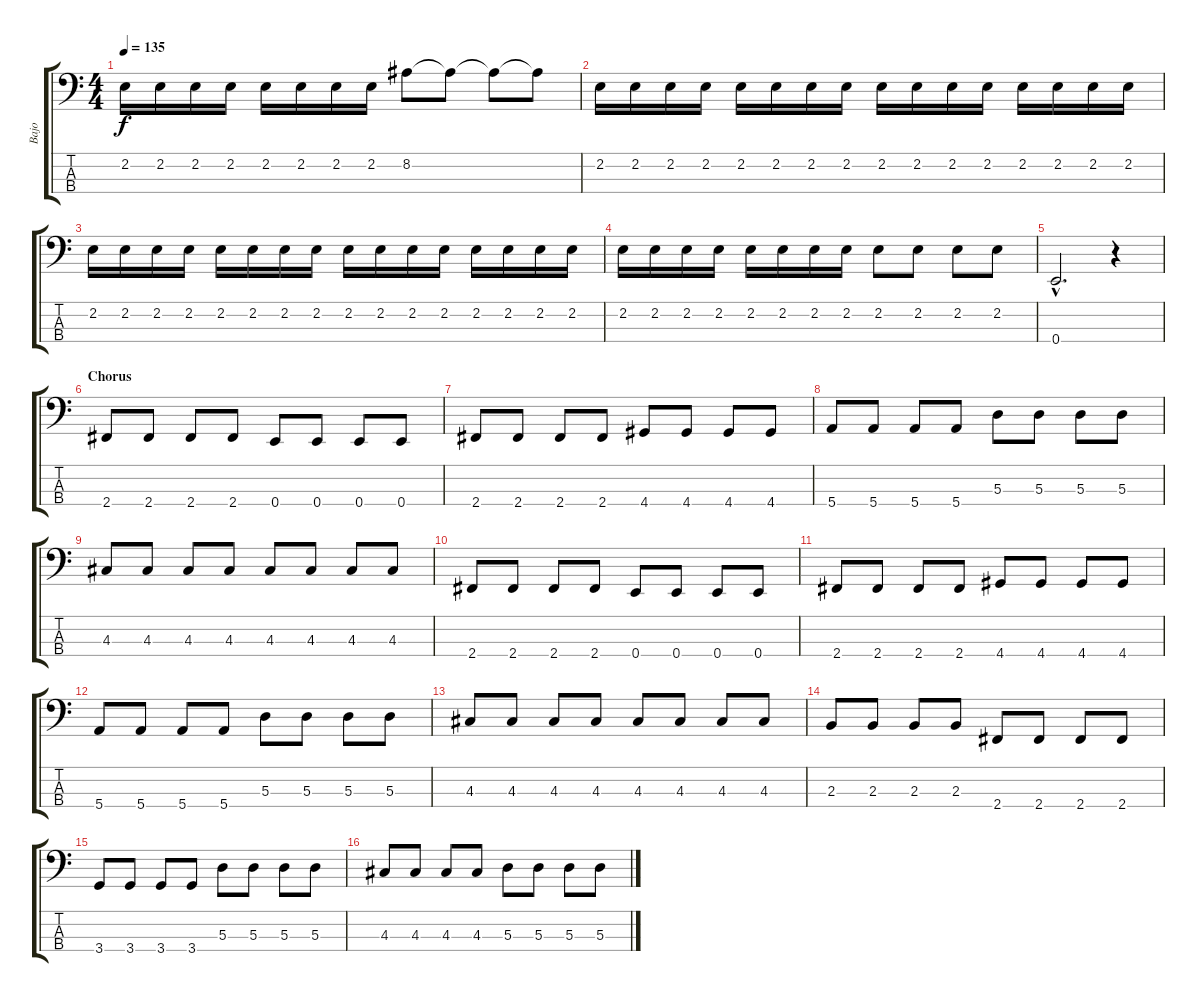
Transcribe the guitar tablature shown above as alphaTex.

\track ("Bajo" "Bajo") {instrument electricbassfinger}
\staff {score tabs}
\tuning (G2 D2 A1 E1) {hide}
\ts (4 4)
\tempo 135
\clef f4
\ks c
2.2.16{dy f} 2.2.16 2.2.16 2.2.16 2.2.16 2.2.16 2.2.16 2.2.16 8.2.8 8.2{t}.8 8.2{t}.8 8.2{t}.8 |
2.2.16 2.2.16 2.2.16 2.2.16 2.2.16 2.2.16 2.2.16 2.2.16 2.2.16 2.2.16 2.2.16 2.2.16 2.2.16 2.2.16 2.2.16 2.2.16 |
2.2.16 2.2.16 2.2.16 2.2.16 2.2.16 2.2.16 2.2.16 2.2.16 2.2.16 2.2.16 2.2.16 2.2.16 2.2.16 2.2.16 2.2.16 2.2.16 |
2.2.16 2.2.16 2.2.16 2.2.16 2.2.16 2.2.16 2.2.16 2.2.16 2.2.8 2.2.8 2.2.8 2.2.8 |
0.4{hac}.2{d} r.4 |
\section ("" "Chorus")
2.4.8 2.4.8 2.4.8 2.4.8 0.4.8 0.4.8 0.4.8 0.4.8 |
2.4.8 2.4.8 2.4.8 2.4.8 4.4.8 4.4.8 4.4.8 4.4.8 |
5.4.8 5.4.8 5.4.8 5.4.8 5.3.8 5.3.8 5.3.8 5.3.8 |
4.3.8 4.3.8 4.3.8 4.3.8 4.3.8 4.3.8 4.3.8 4.3.8 |
2.4.8 2.4.8 2.4.8 2.4.8 0.4.8 0.4.8 0.4.8 0.4.8 |
2.4.8 2.4.8 2.4.8 2.4.8 4.4.8 4.4.8 4.4.8 4.4.8 |
5.4.8 5.4.8 5.4.8 5.4.8 5.3.8 5.3.8 5.3.8 5.3.8 |
4.3.8 4.3.8 4.3.8 4.3.8 4.3.8 4.3.8 4.3.8 4.3.8 |
2.3.8 2.3.8 2.3.8 2.3.8 2.4.8 2.4.8 2.4.8 2.4.8 |
3.4.8 3.4.8 3.4.8 3.4.8 5.3.8 5.3.8 5.3.8 5.3.8 |
4.3.8 4.3.8 4.3.8 4.3.8 5.3.8 5.3.8 5.3.8 5.3.8
